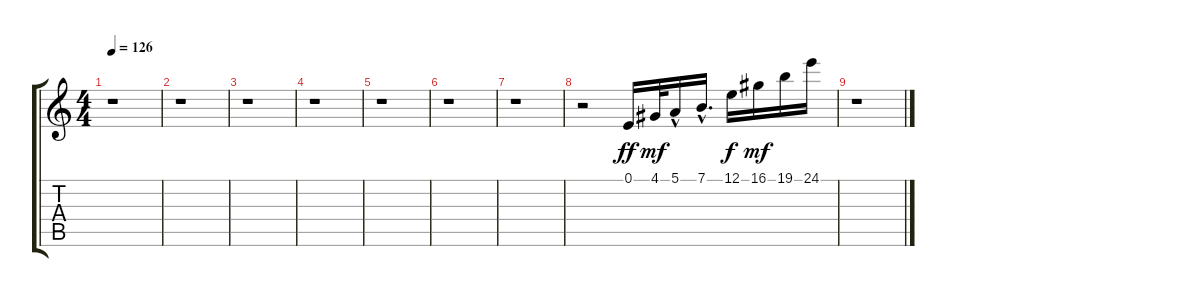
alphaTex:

\track "" {instrument stringensemble1}
\staff {score tabs}
\tuning (E4 B3 G3 D3 A2 E2) {hide}
\ts (4 4)
\tempo 126
\clef g2
\ks c
r.1{dy f} |
r.1 |
r.1 |
r.1 |
r.1 |
r.1 |
r.1 |
r.2 0.1.16{dy ff} 4.1.32{dy mf} 5.1{hac}.16 7.1{hac}.16{d} 12.1.16{dy f} 16.1.16{dy mf} 19.1.16 24.1.16 |
r.1
